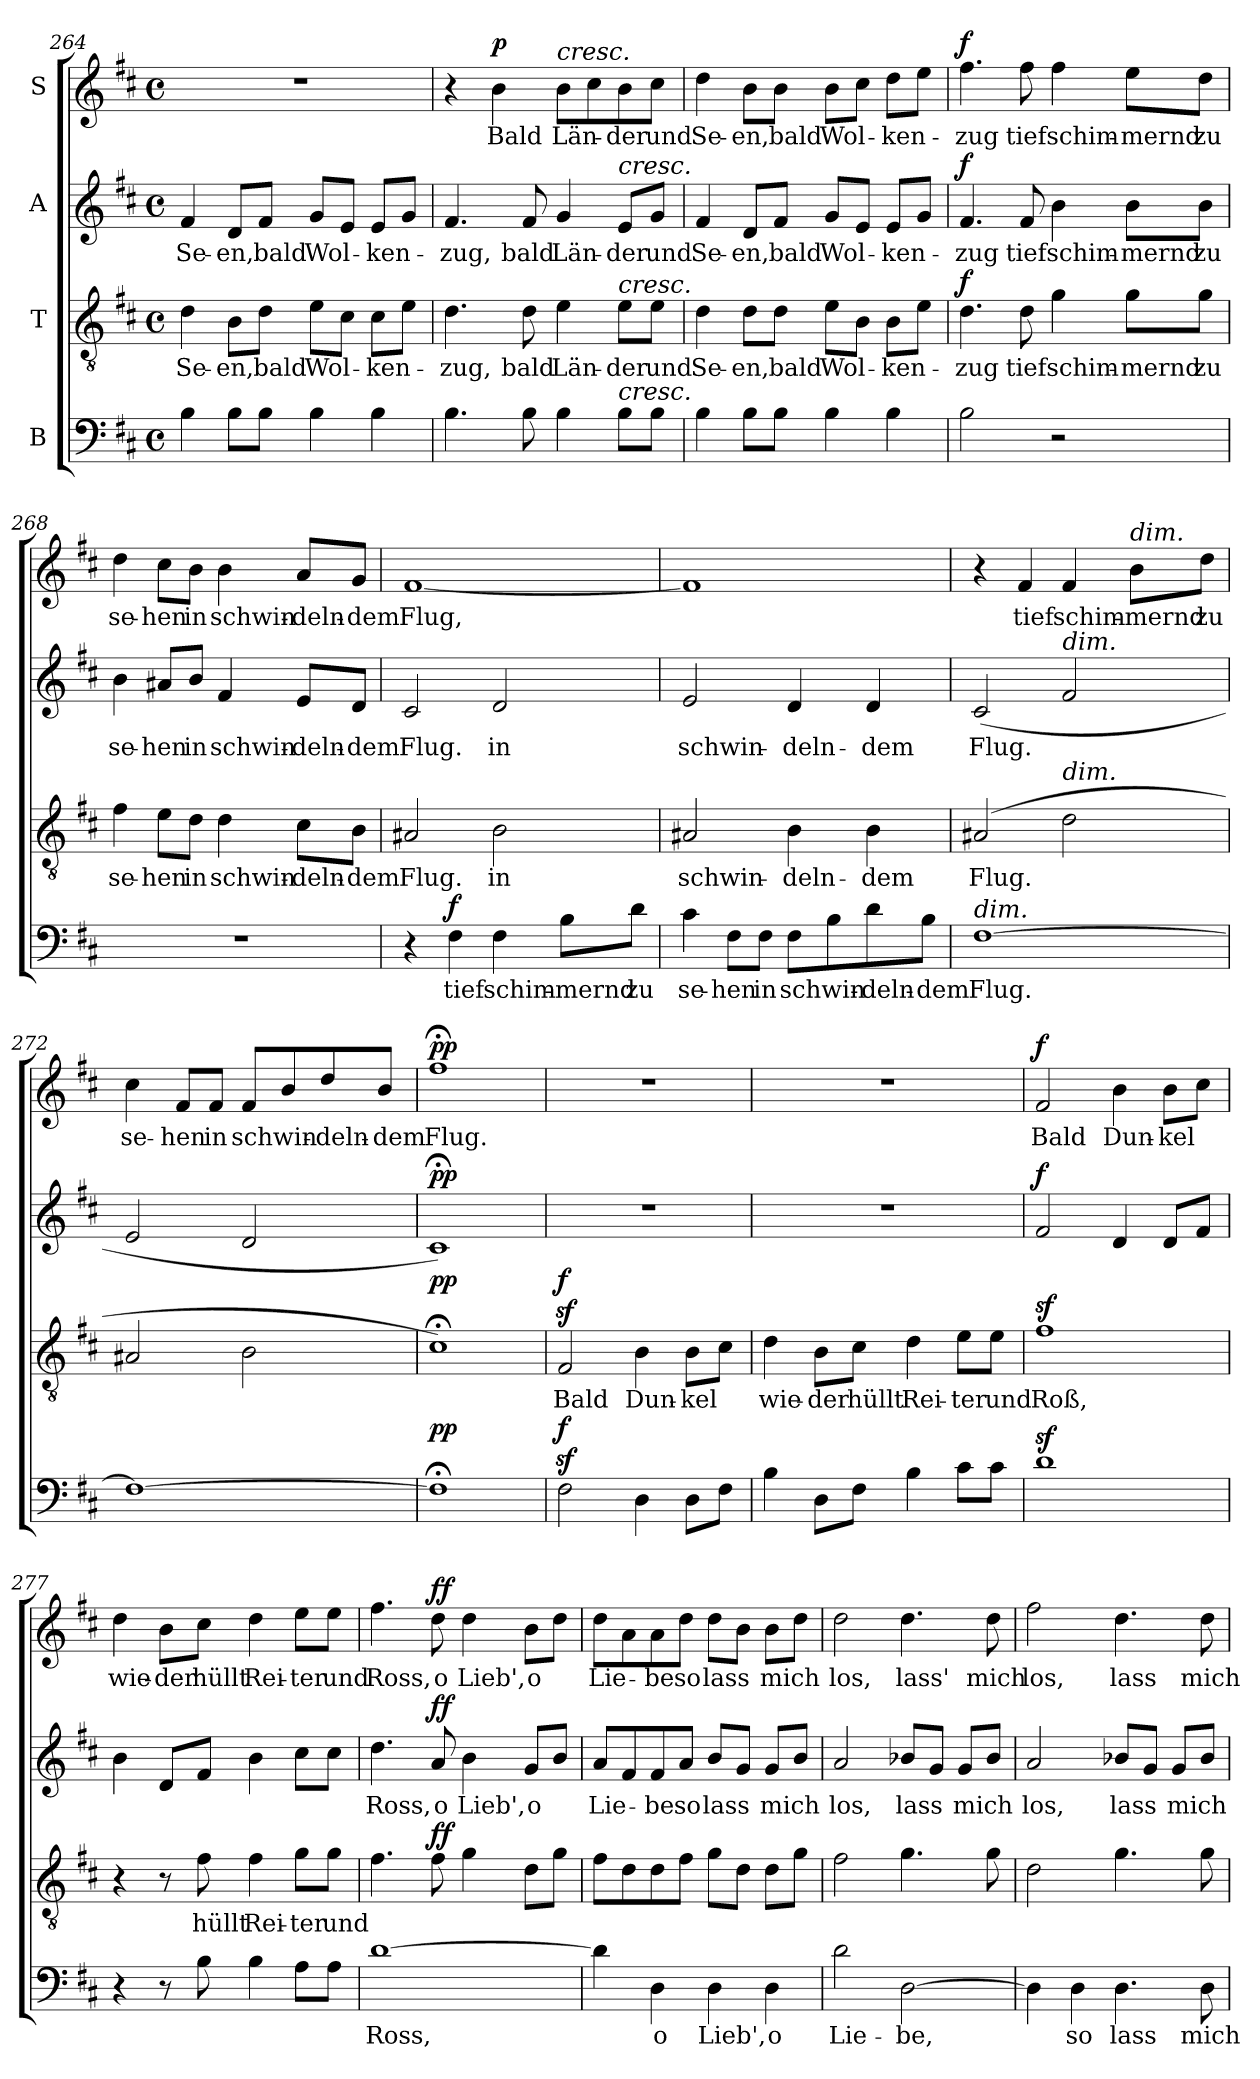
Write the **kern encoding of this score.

**kern	**text	**dynam	**kern	**text	**dynam	**kern	**text	**dynam	**kern	**text	**dynam
*part4	*part4	*part4	*part3	*part3	*part3	*part2	*part2	*part2	*part1	*part1	*part1
*staff4	*staff4	*staff4	*staff3	*staff3	*staff3	*staff2	*staff2	*staff2	*staff1	*staff1	*staff1
*I"B	*	*	*I"T	*	*	*I"A	*	*	*I"S	*	*
*clefF4	*	*	*clefGv2	*	*	*clefG2	*	*	*clefG2	*	*
*k[f#c#]	*	*	*k[f#c#]	*	*	*k[f#c#]	*	*	*k[f#c#]	*	*
*M4/4	*	*	*M4/4	*	*	*M4/4	*	*	*M4/4	*	*
*met(c)	*	*	*met(c)	*	*	*met(c)	*	*	*met(c)	*	*
=264	=264	=264	=264	=264	=264	=264	=264	=264	=264	=264	=264
!	!	!	!	!LO:LY:b	!	!	!LO:LY:b	!	!	!	!
4B\	.	.	4d\	Se-	.	4f#/	Se-	.	1r	.	.
!	!	!	!	!LO:LY:b	!	!	!LO:LY:b	!	!	!	!
8B\L	.	.	8B\L	en,	.	8d/L	en,	.	.	.	.
!	!	!	!	!LO:LY:b	!	!	!LO:LY:b	!	!	!	!
8B\J	.	.	8d\J	bald	.	8f#/J	bald	.	.	.	.
!	!	!	!	!LO:LY:b	!	!	!LO:LY:b	!	!	!	!
4B\	.	.	8e\L	Wol-	.	8g/L	Wol-	.	.	.	.
.	.	.	8c#\J	.	.	8e/J	.	.	.	.	.
!	!	!	!	!LO:LY:b	!	!	!LO:LY:b	!	!	!	!
4B\	.	.	8c#\L	ken-	.	8e/L	ken-	.	.	.	.
.	.	.	8e\J	.	.	8g/J	.	.	.	.	.
=265	=265	=265	=265	=265	=265	=265	=265	=265	=265	=265	=265
!	!	!	!	!LO:LY:b	!	!	!LO:LY:b	!	!	!	!
4.B\	.	.	4.d\	zug,	.	4.f#/	zug,	.	4r	.	.
!	!	!	!	!	!	!	!	!	!	!LO:LY:b	!LO:DY:b
.	.	.	.	.	.	.	.	.	4b\	Bald	p
!	!	!	!	!LO:LY:b	!	!	!LO:LY:b	!	!	!	!
8B\	.	.	8d\	bald	.	8f#/	bald	.	.	.	.
!	!	!	!	!	!	!	!	!	!LO:TX:a:i:t=cresc.	!	!
!	!	!	!	!LO:LY:b	!	!	!LO:LY:b	!	!	!LO:LY:b	!
4B\	.	.	4e\	Län-	.	4g/	Län-	.	8b\L	Län-	.
.	.	.	.	.	.	.	.	.	8cc#\	.	.
!	!	!	!	!	!	!LO:TX:a:i:t=cresc.	!	!	!	!	!
!	!	!	!LO:TX:a:i:t=cresc.	!	!	!	!	!	!	!	!
!LO:TX:a:i:t=cresc.	!	!	!	!	!	!	!	!	!	!	!
!	!	!	!	!LO:LY:b	!	!	!LO:LY:b	!	!	!LO:LY:b	!
8B\L	.	.	8e\L	der	.	8e/L	der	.	8b\	der	.
!	!	!	!	!LO:LY:b	!	!	!LO:LY:b	!	!	!LO:LY:b	!
8B\J	.	.	8e\J	und	.	8g/J	und	.	8cc#\J	und	.
=266	=266	=266	=266	=266	=266	=266	=266	=266	=266	=266	=266
!	!	!	!	!LO:LY:b	!	!	!LO:LY:b	!	!	!LO:LY:b	!
4B\	.	.	4d\	Se-	.	4f#/	Se-	.	4dd\	Se-	.
!	!	!	!	!LO:LY:b	!	!	!LO:LY:b	!	!	!LO:LY:b	!
8B\L	.	.	8d\L	en,	.	8d/L	en,	.	8b\L	-en,	.
!	!	!	!	!LO:LY:b	!	!	!LO:LY:b	!	!	!LO:LY:b	!
8B\J	.	.	8d\J	bald	.	8f#/J	bald	.	8b\J	bald	.
!	!	!	!	!LO:LY:b	!	!	!LO:LY:b	!	!	!LO:LY:b	!
4B\	.	.	8e\L	Wol-	.	8g/L	Wol-	.	8b\L	Wol-	.
.	.	.	8B\J	.	.	8e/J	.	.	8cc#\J	.	.
!	!	!	!	!LO:LY:b	!	!	!LO:LY:b	!	!	!LO:LY:b	!
4B\	.	.	8B\L	ken-	.	8e/L	ken-	.	8dd\L	-ken-	.
.	.	.	8e\J	.	.	8g/J	.	.	8ee\J	.	.
!!LO:LB:g=z
=267	=267	=267	=267	=267	=267	=267	=267	=267	=267	=267	=267
!	!	!	!	!LO:LY:b	!LO:DY:b	!	!LO:LY:b	!LO:DY:b	!	!LO:LY:b	!LO:DY:b
2B\	.	.	4.d\	-zug	f	4.f#/	-zug	f	4.ff#\	-zug	f
!	!	!	!	!LO:LY:b	!	!	!LO:LY:b	!	!	!LO:LY:b	!
.	.	.	8d\	tief	.	8f#/	tief	.	8ff#\	tief	.
!	!	!	!	!LO:LY:b	!	!	!LO:LY:b	!	!	!LO:LY:b	!
2r	.	.	4g\	schim-	.	4b\	schim-	.	4ff#\	schim-	.
!	!	!	!	!LO:LY:b	!	!	!LO:LY:b	!	!	!LO:LY:b	!
.	.	.	8g\L	mernd	.	8b\L	mernd	.	8ee\L	mernd	.
!	!	!	!	!LO:LY:b	!	!	!LO:LY:b	!	!	!LO:LY:b	!
.	.	.	8g\J	zu	.	8b\J	zu	.	8dd\J	zu	.
=268	=268	=268	=268	=268	=268	=268	=268	=268	=268	=268	=268
!	!	!	!	!LO:LY:b	!	!	!LO:LY:b	!	!	!LO:LY:b	!
1r	.	.	4f#\	se-	.	4b\	se-	.	4dd\	se-	.
!	!	!	!	!LO:LY:b	!	!	!LO:LY:b	!	!	!LO:LY:b	!
.	.	.	8e\L	hen	.	8a#X/L	hen	.	8cc#\L	hen	.
!	!	!	!	!LO:LY:b	!	!	!LO:LY:b	!	!	!LO:LY:b	!
.	.	.	8d\J	in	.	8b/J	in	.	8b\J	in	.
!	!	!	!	!LO:LY:b	!	!	!LO:LY:b	!	!	!LO:LY:b	!
.	.	.	4d\	schwin-	.	4f#/	schwin-	.	4b\	schwin-	.
!	!	!	!	!LO:LY:b	!	!	!LO:LY:b	!	!	!LO:LY:b	!
.	.	.	8c#\L	deln-	.	8e/L	deln-	.	8a/L	deln-	.
!	!	!	!	!LO:LY:b	!	!	!LO:LY:b	!	!	!LO:LY:b	!
.	.	.	8B\J	dem	.	8d/J	dem	.	8g/J	dem	.
=269	=269	=269	=269	=269	=269	=269	=269	=269	=269	=269	=269
!	!	!	!	!LO:LY:b	!	!	!LO:LY:b	!	!	!LO:LY:b	!
4r	.	.	2A#X/	Flug.	.	2c#/	Flug.	.	[1f#	Flug,	.
!	!LO:LY:b	!LO:DY:b	!	!	!	!	!	!	!	!	!
4F#\	tief	f	.	.	.	.	.	.	.	.	.
!	!LO:LY:b	!	!	!LO:LY:b	!	!	!LO:LY:b	!	!	!	!
4F#\	schim-	.	2B\	in	.	2d/	in	.	.	.	.
!	!LO:LY:b	!	!	!	!	!	!	!	!	!	!
8B\L	mernd	.	.	.	.	.	.	.	.	.	.
!	!LO:LY:b	!	!	!	!	!	!	!	!	!	!
8d\J	zu	.	.	.	.	.	.	.	.	.	.
!!LO:LB:g=z
=270	=270	=270	=270	=270	=270	=270	=270	=270	=270	=270	=270
!	!LO:LY:b	!	!	!LO:LY:b	!	!	!LO:LY:b	!	!	!	!
4c#\	se-	.	2A#X/	schwin-	.	2e/	schwin-	.	1f#]	.	.
!	!LO:LY:b	!	!	!	!	!	!	!	!	!	!
8F#\L	hen	.	.	.	.	.	.	.	.	.	.
!	!LO:LY:b	!	!	!	!	!	!	!	!	!	!
8F#\J	in	.	.	.	.	.	.	.	.	.	.
!	!LO:LY:b	!	!	!LO:LY:b	!	!	!LO:LY:b	!	!	!	!
8F#\L	schwin-	.	4B\	deln-	.	4d/	deln-	.	.	.	.
8B\	.	.	.	.	.	.	.	.	.	.	.
!	!LO:LY:b	!	!	!LO:LY:b	!	!	!LO:LY:b	!	!	!	!
8d\	-deln-	.	4B\	dem	.	4d/	dem	.	.	.	.
!	!LO:LY:b	!	!	!	!	!	!	!	!	!	!
8B\J	-dem	.	.	.	.	.	.	.	.	.	.
=271	=271	=271	=271	=271	=271	=271	=271	=271	=271	=271	=271
!LO:TX:a:i:t=dim.	!	!	!	!	!	!	!	!	!	!	!
!	!LO:LY:b	!	!	!LO:LY:b	!	!	!LO:LY:b	!	!	!	!
[1F#	Flug.	.	(>2A#X/	Flug.	.	(>2c#/	Flug.	.	4r	.	.
!	!	!	!	!	!	!	!	!	!	!LO:LY:b	!
.	.	.	.	.	.	.	.	.	4f#/	tief	.
!	!	!	!	!	!	!LO:TX:a:i:t=dim.	!	!	!	!	!
!	!	!	!LO:TX:a:i:t=dim.	!	!	!	!	!	!	!	!
!	!	!	!	!	!	!	!	!	!	!LO:LY:b	!
.	.	.	2d\	.	.	2f#/	.	.	4f#/	schim-	.
!	!	!	!	!	!	!	!	!	!LO:TX:a:i:t=dim.	!	!
!	!	!	!	!	!	!	!	!	!	!LO:LY:b	!
.	.	.	.	.	.	.	.	.	8b\L	mernd	.
!	!	!	!	!	!	!	!	!	!	!LO:LY:b	!
.	.	.	.	.	.	.	.	.	8dd\J	zu	.
=272	=272	=272	=272	=272	=272	=272	=272	=272	=272	=272	=272
!	!	!	!	!	!	!	!	!	!	!LO:LY:b	!
1F#_	.	.	2A#X/	.	.	2e/	.	.	4cc#\	se-	.
!	!	!	!	!	!	!	!	!	!	!LO:LY:b	!
.	.	.	.	.	.	.	.	.	8f#/L	hen	.
!	!	!	!	!	!	!	!	!	!	!LO:LY:b	!
.	.	.	.	.	.	.	.	.	8f#/J	in	.
!	!	!	!	!	!	!	!	!	!	!LO:LY:b	!
.	.	.	2B\	.	.	2d/	.	.	8f#/L	schwin-	.
.	.	.	.	.	.	.	.	.	8b/	.	.
!	!	!	!	!	!	!	!	!	!	!LO:LY:b	!
.	.	.	.	.	.	.	.	.	8dd/	deln-	.
!	!	!	!	!	!	!	!	!	!	!LO:LY:b	!
.	.	.	.	.	.	.	.	.	8b/J	dem	.
=273	=273	=273	=273	=273	=273	=273	=273	=273	=273	=273	=273
!	!	!LO:DY:b	!	!	!LO:DY:b	!	!	!LO:DY:b	!	!LO:LY:b	!LO:DY:b
1F#;<]	.	pp	1c#;<)	.	pp	1c#;<)	.	pp	1ff#;<	Flug.	pp
!!LO:PB:g=z
=274	=274	=274	=274	=274	=274	=274	=274	=274	=274	=274	=274
!	!	!LO:DY:b	!	!LO:LY:b	!LO:DY:b	!	!	!	!	!	!
2F#z<\	.	f	2F#z</	Bald	f	1r	.	.	1r	.	.
!	!	!	!	!LO:LY:b	!	!	!	!	!	!	!
4D\	.	.	4B\	Dun-	.	.	.	.	.	.	.
!	!	!	!	!LO:LY:b	!	!	!	!	!	!	!
8D\L	.	.	8B\L	kel	.	.	.	.	.	.	.
8F#\J	.	.	8c#\J	.	.	.	.	.	.	.	.
=275	=275	=275	=275	=275	=275	=275	=275	=275	=275	=275	=275
!	!	!	!	!LO:LY:b	!	!	!	!	!	!	!
4B\	.	.	4d\	wie-	.	1r	.	.	1r	.	.
!	!	!	!	!LO:LY:b	!	!	!	!	!	!	!
8D\L	.	.	8B\L	-der	.	.	.	.	.	.	.
!	!	!	!	!LO:LY:b	!	!	!	!	!	!	!
8F#\J	.	.	8c#\J	hüllt	.	.	.	.	.	.	.
!	!	!	!	!LO:LY:b	!	!	!	!	!	!	!
4B\	.	.	4d\	Rei-	.	.	.	.	.	.	.
!	!	!	!	!LO:LY:b	!	!	!	!	!	!	!
8c#\L	.	.	8e\L	-ter	.	.	.	.	.	.	.
!	!	!	!	!LO:LY:b	!	!	!	!	!	!	!
8c#\J	.	.	8e\J	und	.	.	.	.	.	.	.
=276	=276	=276	=276	=276	=276	=276	=276	=276	=276	=276	=276
!	!	!	!	!LO:LY:b	!	!	!	!LO:DY:b	!	!LO:LY:b	!LO:DY:b
1dz<	.	.	1f#z<	Roß,	.	2f#/	.	f	2f#/	Bald	f
!	!	!	!	!	!	!	!	!	!	!LO:LY:b	!
.	.	.	.	.	.	4d/	.	.	4b\	Dun-	.
!	!	!	!	!	!	!	!	!	!	!LO:LY:b	!
.	.	.	.	.	.	8d/L	.	.	8b\L	kel	.
.	.	.	.	.	.	8f#/J	.	.	8cc#\J	.	.
=277	=277	=277	=277	=277	=277	=277	=277	=277	=277	=277	=277
!	!	!	!	!	!	!	!	!	!	!LO:LY:b	!
4r	.	.	4r	.	.	4b\	.	.	4dd\	wie-	.
!	!	!	!	!	!	!	!	!	!	!LO:LY:b	!
8r	.	.	8r	.	.	8d/L	.	.	8b\L	der	.
!	!	!	!	!LO:LY:b	!	!	!	!	!	!LO:LY:b	!
8B\	.	.	8f#\	hüllt	.	8f#/J	.	.	8cc#\J	hüllt	.
!	!	!	!	!LO:LY:b	!	!	!	!	!	!LO:LY:b	!
4B\	.	.	4f#\	Rei-	.	4b\	.	.	4dd\	Rei-	.
!	!	!	!	!LO:LY:b	!	!	!	!	!	!LO:LY:b	!
8A\L	.	.	8g\L	-ter	.	8cc#\L	.	.	8ee\L	ter	.
!	!	!	!	!LO:LY:b	!	!	!	!	!	!LO:LY:b	!
8A\J	.	.	8g\J	und	.	8cc#\J	.	.	8ee\J	und	.
!!LO:LB:g=z
=278	=278	=278	=278	=278	=278	=278	=278	=278	=278	=278	=278
!	!LO:LY:b	!	!	!	!	!	!LO:LY:b	!	!	!LO:LY:b	!
[1d	Ross,	.	4.f#\	.	.	4.dd\	Ross,	.	4.ff#\	Ross,	.
!	!	!	!	!	!LO:DY:b	!	!LO:LY:b	!LO:DY:b	!	!LO:LY:b	!LO:DY:b
.	.	.	8f#\	.	ff	8a/	o	ff	8dd\	o	ff
!	!	!	!	!	!	!	!LO:LY:b	!	!	!LO:LY:b	!
.	.	.	4g\	.	.	4b\	Lieb',	.	4dd\	Lieb',	.
!	!	!	!	!	!	!	!LO:LY:b	!	!	!LO:LY:b	!
.	.	.	8d\L	.	.	8g/L	o	.	8b\L	o	.
.	.	.	8g\J	.	.	8b/J	.	.	8dd\J	.	.
=279	=279	=279	=279	=279	=279	=279	=279	=279	=279	=279	=279
!	!	!	!	!	!	!	!LO:LY:b	!	!	!LO:LY:b	!
4d\]	.	.	8f#\L	.	.	8a/L	Lie-	.	8dd\L	Lie-	.
.	.	.	8d\	.	.	8f#/	.	.	8a\	.	.
!	!LO:LY:b	!	!	!	!	!	!LO:LY:b	!	!	!LO:LY:b	!
4D\	o	.	8d\	.	.	8f#/	-be	.	8a\	-be	.
!	!	!	!	!	!	!	!LO:LY:b	!	!	!LO:LY:b	!
.	.	.	8f#\J	.	.	8a/J	so	.	8dd\J	so	.
!	!LO:LY:b	!	!	!	!	!	!LO:LY:b	!	!	!LO:LY:b	!
4D\	Lieb',	.	8g\L	.	.	8b/L	lass	.	8dd\L	lass	.
.	.	.	8d\J	.	.	8g/J	.	.	8b\J	.	.
!	!LO:LY:b	!	!	!	!	!	!LO:LY:b	!	!	!LO:LY:b	!
4D\	o	.	8d\L	.	.	8g/L	mich	.	8b\L	mich	.
.	.	.	8g\J	.	.	8b/J	.	.	8dd\J	.	.
=280	=280	=280	=280	=280	=280	=280	=280	=280	=280	=280	=280
!	!LO:LY:b	!	!	!	!	!	!LO:LY:b	!	!	!LO:LY:b	!
2d\	Lie-	.	2f#\	.	.	2a/	los,	.	2dd\	los,	.
!	!LO:LY:b	!	!	!	!	!	!LO:LY:b	!	!	!LO:LY:b	!
[2D\	-be,	.	4.g\	.	.	8b-X/L	lass	.	4.dd\	lass'	.
.	.	.	.	.	.	8g/J	.	.	.	.	.
!	!	!	!	!	!	!	!LO:LY:b	!	!	!	!
.	.	.	.	.	.	8g/L	mich	.	.	.	.
!	!	!	!	!	!	!	!	!	!	!LO:LY:b	!
.	.	.	8g\	.	.	8b-/J	.	.	8dd\	mich	.
=281	=281	=281	=281	=281	=281	=281	=281	=281	=281	=281	=281
!	!	!	!	!	!	!	!LO:LY:b	!	!	!LO:LY:b	!
4D\]	.	.	2d\	.	.	2a/	los,	.	2ff#\	los,	.
!	!LO:LY:b	!	!	!	!	!	!	!	!	!	!
4D\	so	.	.	.	.	.	.	.	.	.	.
!	!LO:LY:b	!	!	!	!	!	!LO:LY:b	!	!	!LO:LY:b	!
4.D\	lass	.	4.g\	.	.	8b-X/L	lass	.	4.dd\	lass	.
.	.	.	.	.	.	8g/J	.	.	.	.	.
!	!	!	!	!	!	!	!LO:LY:b	!	!	!	!
.	.	.	.	.	.	8g/L	mich	.	.	.	.
!	!LO:LY:b	!	!	!	!	!	!	!	!	!LO:LY:b	!
8D\	mich	.	8g\	.	.	8b-/J	.	.	8dd\	mich	.
=	=	=	=	=	=	=	=	=	=	=	=
*-	*-	*-	*-	*-	*-	*-	*-	*-	*-	*-	*-
